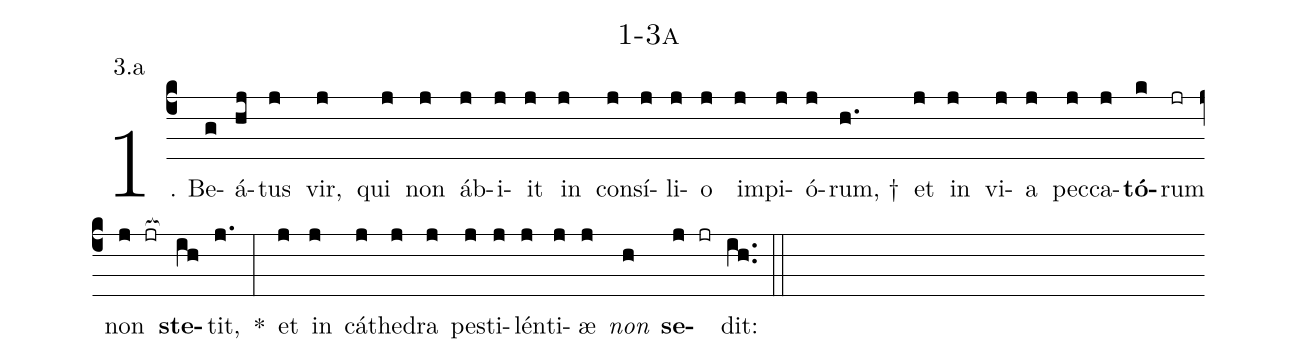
name: 1-3a;
annotation: 3.a;
%%
(c4)1. Be(g)á(hj)tus(j) vir,(j) qui(j) non(j) áb(j)i(j)it(j) in(j) con(j)sí(j)li(j)o(j) im(j)pi(j)ó(j)rum, †(h.) et(j) in(j) vi(j)a(j) pec(j)ca(j)<b>tó</b>(k)rum(jr) non(j jr[ocb:1{]) <b>ste</b>(ih[ocb:0}])tit,(j.) *(:) et(j) in(j) cá(j)the(j)dra(j) pes(j)ti(j)lén(j)ti(j)æ(j) <i>non</i>(h) <b>se</b>(j jr)dit:(ih..) (::)
